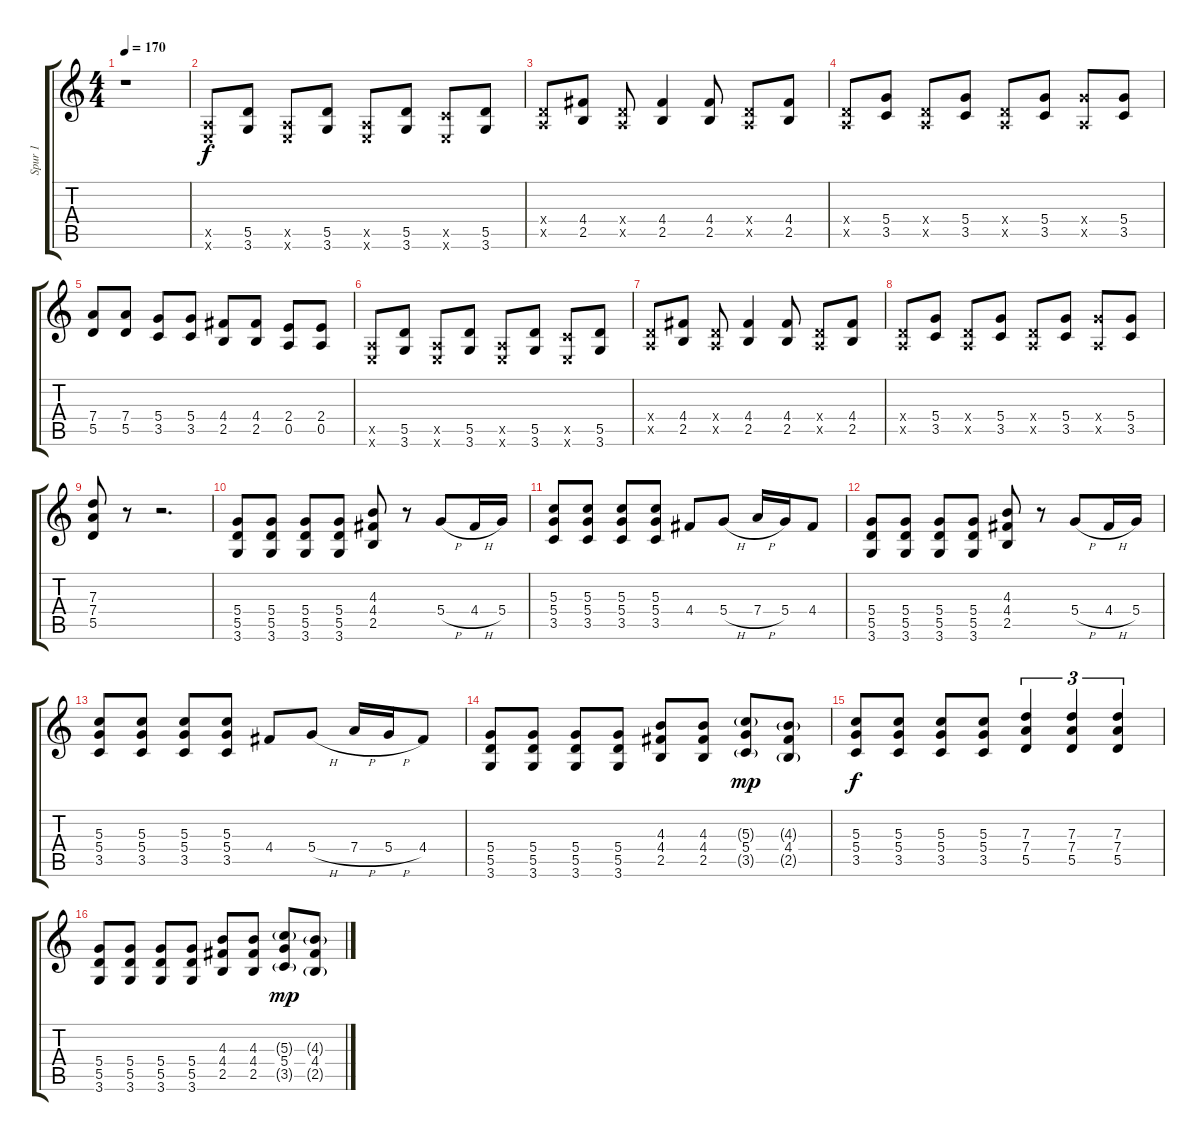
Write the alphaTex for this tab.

\track ("Spur 1" "Spur 1") {instrument overdrivenguitar}
\staff {score tabs}
\tuning (E4 B3 G3 D3 A2 E2) {hide}
\ts (4 4)
\tempo 170
\clef g2
\ks c
r.1{dy f instrument overdrivenguitar} |
(0.5{x} 0.6{x}).8 (5.5 3.6).8 (0.5{x} 0.6{x}).8 (5.5 3.6).8 (0.5{x} 0.6{x}).8 (5.5 3.6).8 (3.5{x} 0.6{x}).8 (5.5 3.6).8 |
(0.4{x} 0.5{x}).8 (4.4 2.5).8 (0.4{x} 0.5{x}).8 (4.4 2.5).4 (4.4 2.5).8 (0.4{x} 0.5{x}).8 (4.4 2.5).8 |
(0.4{x} 0.5{x}).8 (5.4 3.5).8 (0.4{x} 0.5{x}).8 (5.4 3.5).8 (0.4{x} 0.5{x}).8 (5.4 3.5).8 (5.4{x} 0.5{x}).8 (5.4 3.5).8 |
(7.4 5.5).8 (7.4 5.5).8 (5.4 3.5).8 (5.4 3.5).8 (4.4 2.5).8 (4.4 2.5).8 (2.4 0.5).8 (2.4 0.5).8 |
(0.5{x} 0.6{x}).8 (5.5 3.6).8 (0.5{x} 0.6{x}).8 (5.5 3.6).8 (0.5{x} 0.6{x}).8 (5.5 3.6).8 (3.5{x} 0.6{x}).8 (5.5 3.6).8 |
(0.4{x} 0.5{x}).8 (4.4 2.5).8 (0.4{x} 0.5{x}).8 (4.4 2.5).4 (4.4 2.5).8 (0.4{x} 0.5{x}).8 (4.4 2.5).8 |
(0.4{x} 0.5{x}).8 (5.4 3.5).8 (0.4{x} 0.5{x}).8 (5.4 3.5).8 (0.4{x} 0.5{x}).8 (5.4 3.5).8 (5.4{x} 0.5{x}).8 (5.4 3.5).8 |
(7.3 7.4 5.5).8 r.8 r.2{d} |
(5.4 5.5 3.6).8 (5.4 5.5 3.6).8 (5.4 5.5 3.6).8 (5.4 5.5 3.6).8 (4.3 4.4 2.5).8 r.8 5.4{h}.8 4.4{h}.16 5.4.16 |
(5.3 5.4 3.5).8 (5.3 5.4 3.5).8 (5.3 5.4 3.5).8 (5.3 5.4 3.5).8 4.4.8 5.4{h}.8 7.4{h}.16 5.4.16 4.4.8 |
(5.4 5.5 3.6).8 (5.4 5.5 3.6).8 (5.4 5.5 3.6).8 (5.4 5.5 3.6).8 (4.3 4.4 2.5).8 r.8 5.4{h}.8 4.4{h}.16 5.4.16 |
(5.3 5.4 3.5).8 (5.3 5.4 3.5).8 (5.3 5.4 3.5).8 (5.3 5.4 3.5).8 4.4.8 5.4{h}.8 7.4{h}.16 5.4{h}.16 4.4.8 |
(5.4 5.5 3.6).8 (5.4 5.5 3.6).8 (5.4 5.5 3.6).8 (5.4 5.5 3.6).8 (4.3 4.4 2.5).8 (4.3 4.4 2.5).8 (5.3{g} 5.4 3.5{g}).8{dy mp} (4.3{g} 4.4 2.5{g}).8 |
(5.3 5.4 3.5).8{dy f} (5.3 5.4 3.5).8 (5.3 5.4 3.5).8 (5.3 5.4 3.5).8 (7.3 7.4 5.5).4{tu (3 2)} (7.3 7.4 5.5).4{tu (3 2)} (7.3 7.4 5.5).4{tu (3 2)} |
(5.4 5.5 3.6).8 (5.4 5.5 3.6).8 (5.4 5.5 3.6).8 (5.4 5.5 3.6).8 (4.3 4.4 2.5).8 (4.3 4.4 2.5).8 (5.3{g} 5.4 3.5{g}).8{dy mp} (4.3{g} 4.4 2.5{g}).8
